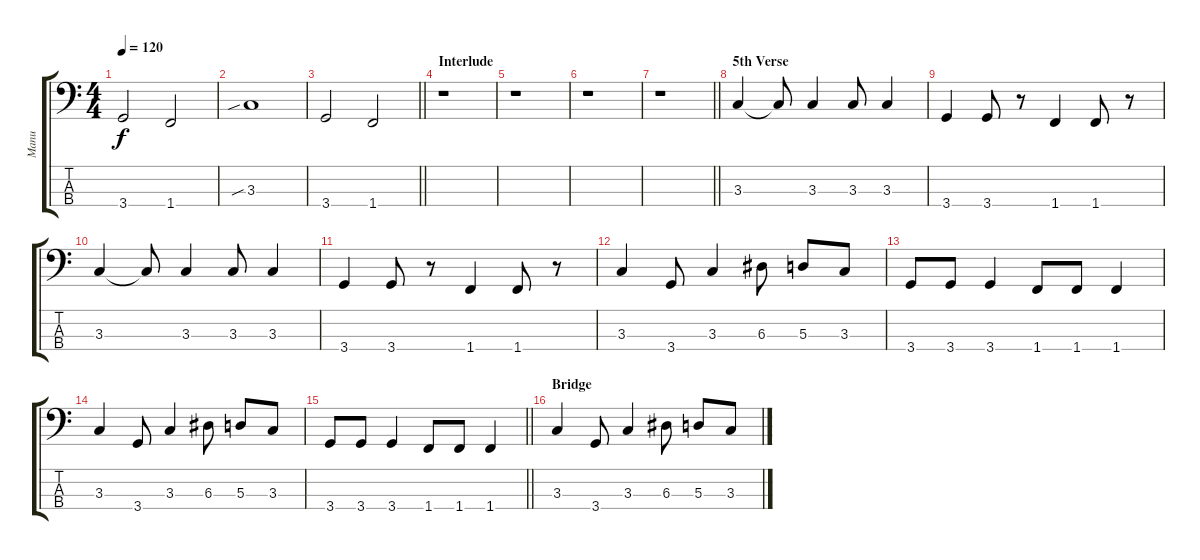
\track ("Manu" "Manu") {instrument electricbassfinger}
\staff {score tabs}
\tuning (G2 D2 A1 E1) {hide}
\ts (4 4)
\tempo 120
\clef f4
\ks c
3.4.2{dy f} 1.4.2 |
3.3{sib}.1 |
\barLineRight lightlight
3.4.2 1.4.2 |
\section ("" "Interlude")
r.1 |
r.1 |
r.1 |
\barLineRight lightlight
r.1 |
\section ("" "5th Verse")
3.3.4 3.3{t}.8 3.3.4 3.3.8 3.3.4 |
3.4.4 3.4.8 r.8 1.4.4 1.4.8 r.8 |
3.3.4 3.3{t}.8 3.3.4 3.3.8 3.3.4 |
3.4.4 3.4.8 r.8 1.4.4 1.4.8 r.8 |
3.3.4 3.4.8 3.3.4 6.3.8 5.3.8 3.3.8 |
3.4.8 3.4.8 3.4.4 1.4.8 1.4.8 1.4.4 |
3.3.4 3.4.8 3.3.4 6.3.8 5.3.8 3.3.8 |
\barLineRight lightlight
3.4.8 3.4.8 3.4.4 1.4.8 1.4.8 1.4.4 |
\section ("" "Bridge")
3.3.4 3.4.8 3.3.4 6.3.8 5.3.8 3.3.8
